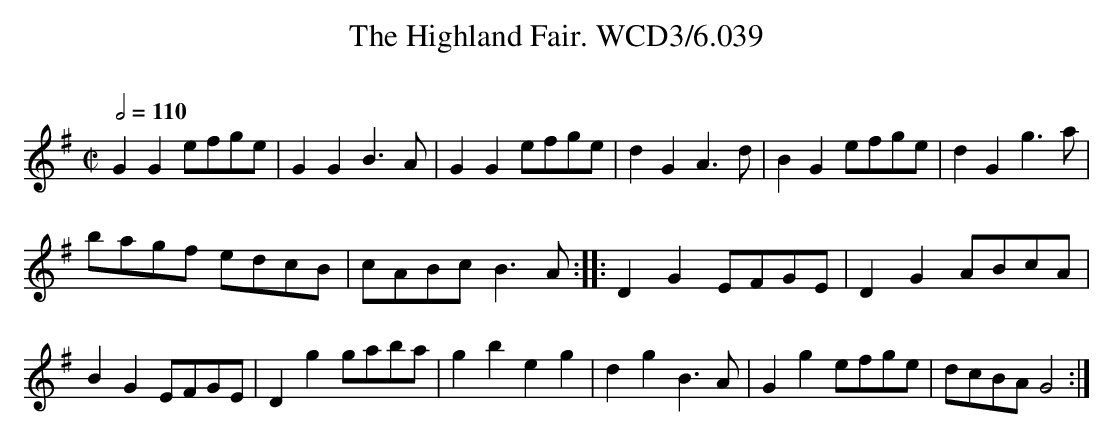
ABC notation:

X:1
T:Highland Fair. WCD3/6.039, The
O:
M:C|
L:1/8
Q:1/2=110
K:G
G2 G2 efge|G2 G2 B3 A|G2 G2 efge|d2 G2 A3 d|B2 G2 efge|d2 G2 g3 a|
bagf edcB|cABc B3 A::D2 G2 EFGE|D2 G2 ABcA|
B2 G2 EFGE|D2 g2 gaba|g2 b2 e2 g2|d2 g2 B3 A|G2 g2 efge|dcBA G4:|
